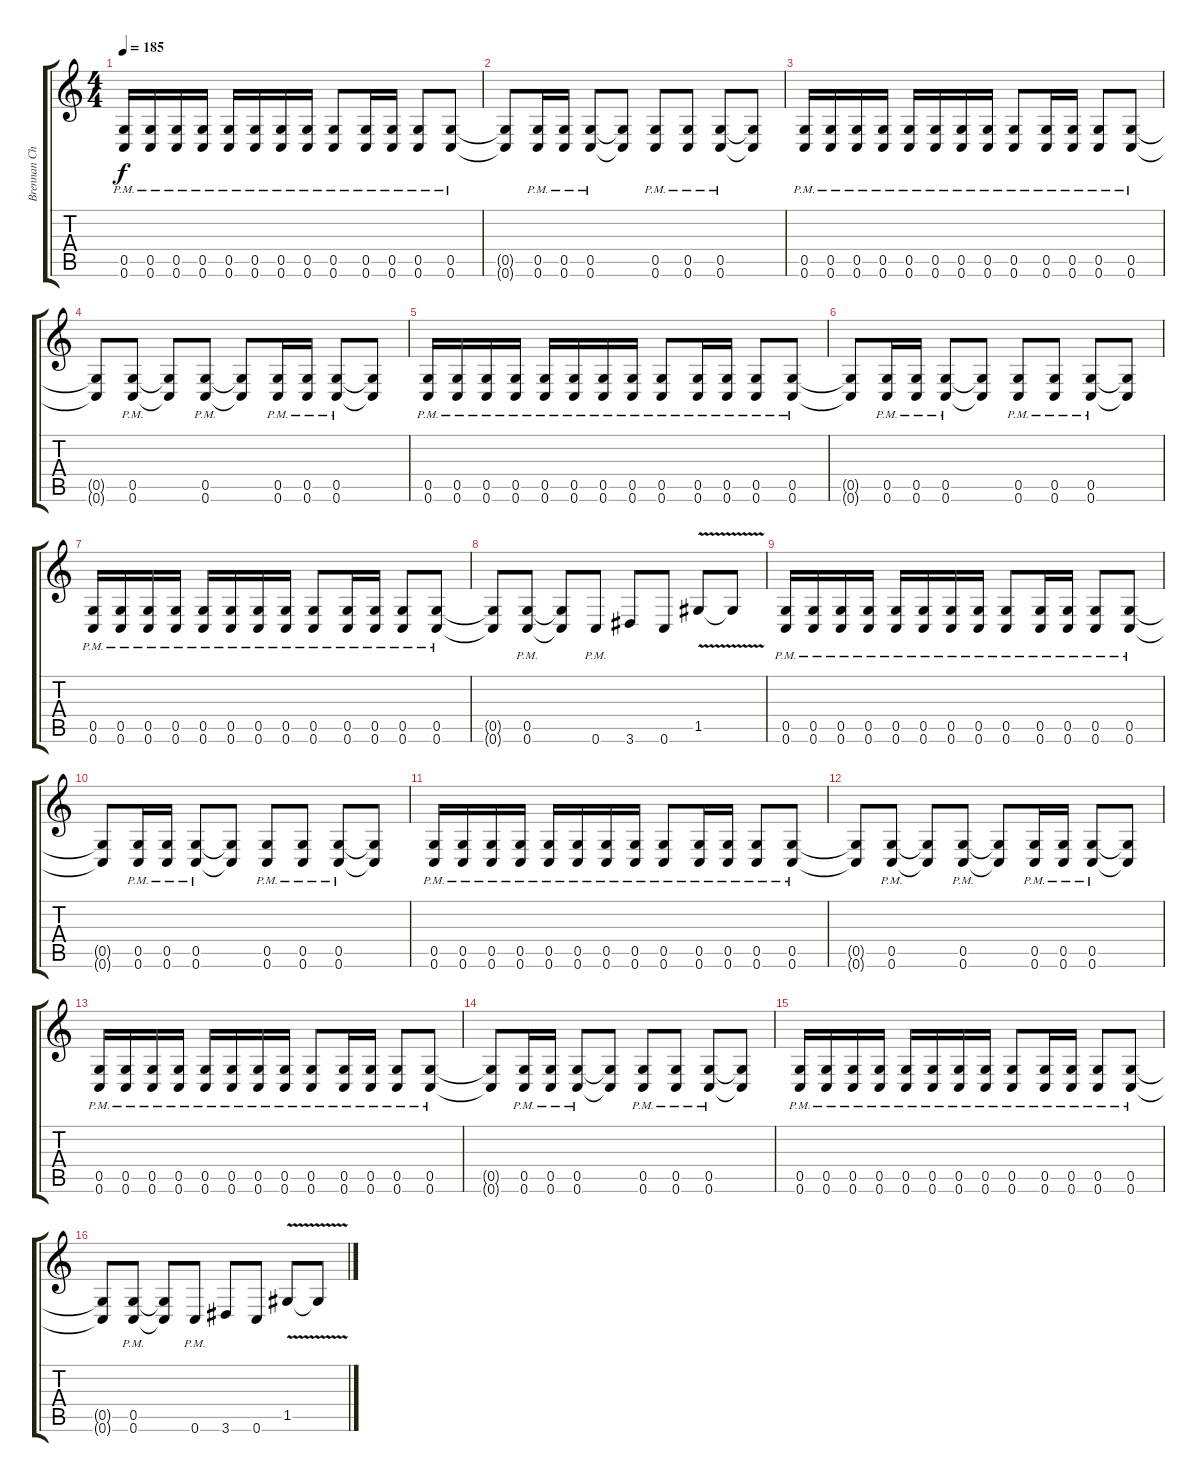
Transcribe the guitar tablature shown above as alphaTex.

\track ("Brennan Chaulk 1" "Brennan Ch") {instrument distortionguitar}
\staff {score tabs}
\tuning (D4 A3 F3 C3 G2 C2) {hide}
\ts (4 4)
\tempo 185
\clef g2
\ks c
(0.5{pm} 0.6{pm}).16{dy f} (0.5{pm} 0.6{pm}).16 (0.5{pm} 0.6{pm}).16 (0.5{pm} 0.6{pm}).16 (0.5{pm} 0.6{pm}).16 (0.5{pm} 0.6{pm}).16 (0.5{pm} 0.6{pm}).16 (0.5{pm} 0.6{pm}).16 (0.5{pm} 0.6{pm}).8 (0.5{pm} 0.6{pm}).16 (0.5{pm} 0.6{pm}).16 (0.5{pm} 0.6{pm}).8 (0.5{pm} 0.6{pm}).8 |
(0.5{t} 0.6{t}).8 (0.5{pm} 0.6{pm}).16 (0.5{pm} 0.6{pm}).16 (0.5{pm} 0.6{pm}).8 (0.5{t} 0.6{t}).8 (0.5{pm} 0.6{pm}).8 (0.5{pm} 0.6{pm}).8 (0.5{pm} 0.6{pm}).8 (0.5{t} 0.6{t}).8 |
(0.5{pm} 0.6{pm}).16 (0.5{pm} 0.6{pm}).16 (0.5{pm} 0.6{pm}).16 (0.5{pm} 0.6{pm}).16 (0.5{pm} 0.6{pm}).16 (0.5{pm} 0.6{pm}).16 (0.5{pm} 0.6{pm}).16 (0.5{pm} 0.6{pm}).16 (0.5{pm} 0.6{pm}).8 (0.5{pm} 0.6{pm}).16 (0.5{pm} 0.6{pm}).16 (0.5{pm} 0.6{pm}).8 (0.5{pm} 0.6{pm}).8 |
(0.5{t} 0.6{t}).8 (0.5{pm} 0.6{pm}).8 (0.5{t} 0.6{t}).8 (0.5{pm} 0.6{pm}).8 (0.5{t} 0.6{t}).8 (0.5{pm} 0.6{pm}).16 (0.5{pm} 0.6{pm}).16 (0.5{pm} 0.6{pm}).8 (0.5{t} 0.6{t}).8 |
(0.5{pm} 0.6{pm}).16 (0.5{pm} 0.6{pm}).16 (0.5{pm} 0.6{pm}).16 (0.5{pm} 0.6{pm}).16 (0.5{pm} 0.6{pm}).16 (0.5{pm} 0.6{pm}).16 (0.5{pm} 0.6{pm}).16 (0.5{pm} 0.6{pm}).16 (0.5{pm} 0.6{pm}).8 (0.5{pm} 0.6{pm}).16 (0.5{pm} 0.6{pm}).16 (0.5{pm} 0.6{pm}).8 (0.5{pm} 0.6{pm}).8 |
(0.5{t} 0.6{t}).8 (0.5{pm} 0.6{pm}).16 (0.5{pm} 0.6{pm}).16 (0.5{pm} 0.6{pm}).8 (0.5{t} 0.6{t}).8 (0.5{pm} 0.6{pm}).8 (0.5{pm} 0.6{pm}).8 (0.5{pm} 0.6{pm}).8 (0.5{t} 0.6{t}).8 |
(0.5{pm} 0.6{pm}).16 (0.5{pm} 0.6{pm}).16 (0.5{pm} 0.6{pm}).16 (0.5{pm} 0.6{pm}).16 (0.5{pm} 0.6{pm}).16 (0.5{pm} 0.6{pm}).16 (0.5{pm} 0.6{pm}).16 (0.5{pm} 0.6{pm}).16 (0.5{pm} 0.6{pm}).8 (0.5{pm} 0.6{pm}).16 (0.5{pm} 0.6{pm}).16 (0.5{pm} 0.6{pm}).8 (0.5{pm} 0.6{pm}).8 |
(0.5{t} 0.6{t}).8 (0.5{pm} 0.6{pm}).8 (0.5{t} 0.6{t}).8 0.6{pm}.8 3.6.8 0.6.8 1.5{v}.8 1.5{t}.8 |
(0.5{pm} 0.6{pm}).16 (0.5{pm} 0.6{pm}).16 (0.5{pm} 0.6{pm}).16 (0.5{pm} 0.6{pm}).16 (0.5{pm} 0.6{pm}).16 (0.5{pm} 0.6{pm}).16 (0.5{pm} 0.6{pm}).16 (0.5{pm} 0.6{pm}).16 (0.5{pm} 0.6{pm}).8 (0.5{pm} 0.6{pm}).16 (0.5{pm} 0.6{pm}).16 (0.5{pm} 0.6{pm}).8 (0.5{pm} 0.6{pm}).8 |
(0.5{t} 0.6{t}).8 (0.5{pm} 0.6{pm}).16 (0.5{pm} 0.6{pm}).16 (0.5{pm} 0.6{pm}).8 (0.5{t} 0.6{t}).8 (0.5{pm} 0.6{pm}).8 (0.5{pm} 0.6{pm}).8 (0.5{pm} 0.6{pm}).8 (0.5{t} 0.6{t}).8 |
(0.5{pm} 0.6{pm}).16 (0.5{pm} 0.6{pm}).16 (0.5{pm} 0.6{pm}).16 (0.5{pm} 0.6{pm}).16 (0.5{pm} 0.6{pm}).16 (0.5{pm} 0.6{pm}).16 (0.5{pm} 0.6{pm}).16 (0.5{pm} 0.6{pm}).16 (0.5{pm} 0.6{pm}).8 (0.5{pm} 0.6{pm}).16 (0.5{pm} 0.6{pm}).16 (0.5{pm} 0.6{pm}).8 (0.5{pm} 0.6{pm}).8 |
(0.5{t} 0.6{t}).8 (0.5{pm} 0.6{pm}).8 (0.5{t} 0.6{t}).8 (0.5{pm} 0.6{pm}).8 (0.5{t} 0.6{t}).8 (0.5{pm} 0.6{pm}).16 (0.5{pm} 0.6{pm}).16 (0.5{pm} 0.6{pm}).8 (0.5{t} 0.6{t}).8 |
(0.5{pm} 0.6{pm}).16 (0.5{pm} 0.6{pm}).16 (0.5{pm} 0.6{pm}).16 (0.5{pm} 0.6{pm}).16 (0.5{pm} 0.6{pm}).16 (0.5{pm} 0.6{pm}).16 (0.5{pm} 0.6{pm}).16 (0.5{pm} 0.6{pm}).16 (0.5{pm} 0.6{pm}).8 (0.5{pm} 0.6{pm}).16 (0.5{pm} 0.6{pm}).16 (0.5{pm} 0.6{pm}).8 (0.5{pm} 0.6{pm}).8 |
(0.5{t} 0.6{t}).8 (0.5{pm} 0.6{pm}).16 (0.5{pm} 0.6{pm}).16 (0.5{pm} 0.6{pm}).8 (0.5{t} 0.6{t}).8 (0.5{pm} 0.6{pm}).8 (0.5{pm} 0.6{pm}).8 (0.5{pm} 0.6{pm}).8 (0.5{t} 0.6{t}).8 |
(0.5{pm} 0.6{pm}).16 (0.5{pm} 0.6{pm}).16 (0.5{pm} 0.6{pm}).16 (0.5{pm} 0.6{pm}).16 (0.5{pm} 0.6{pm}).16 (0.5{pm} 0.6{pm}).16 (0.5{pm} 0.6{pm}).16 (0.5{pm} 0.6{pm}).16 (0.5{pm} 0.6{pm}).8 (0.5{pm} 0.6{pm}).16 (0.5{pm} 0.6{pm}).16 (0.5{pm} 0.6{pm}).8 (0.5{pm} 0.6{pm}).8 |
(0.5{t} 0.6{t}).8 (0.5{pm} 0.6{pm}).8 (0.5{t} 0.6{t}).8 0.6{pm}.8 3.6.8 0.6.8 1.5{v}.8 1.5{t}.8
